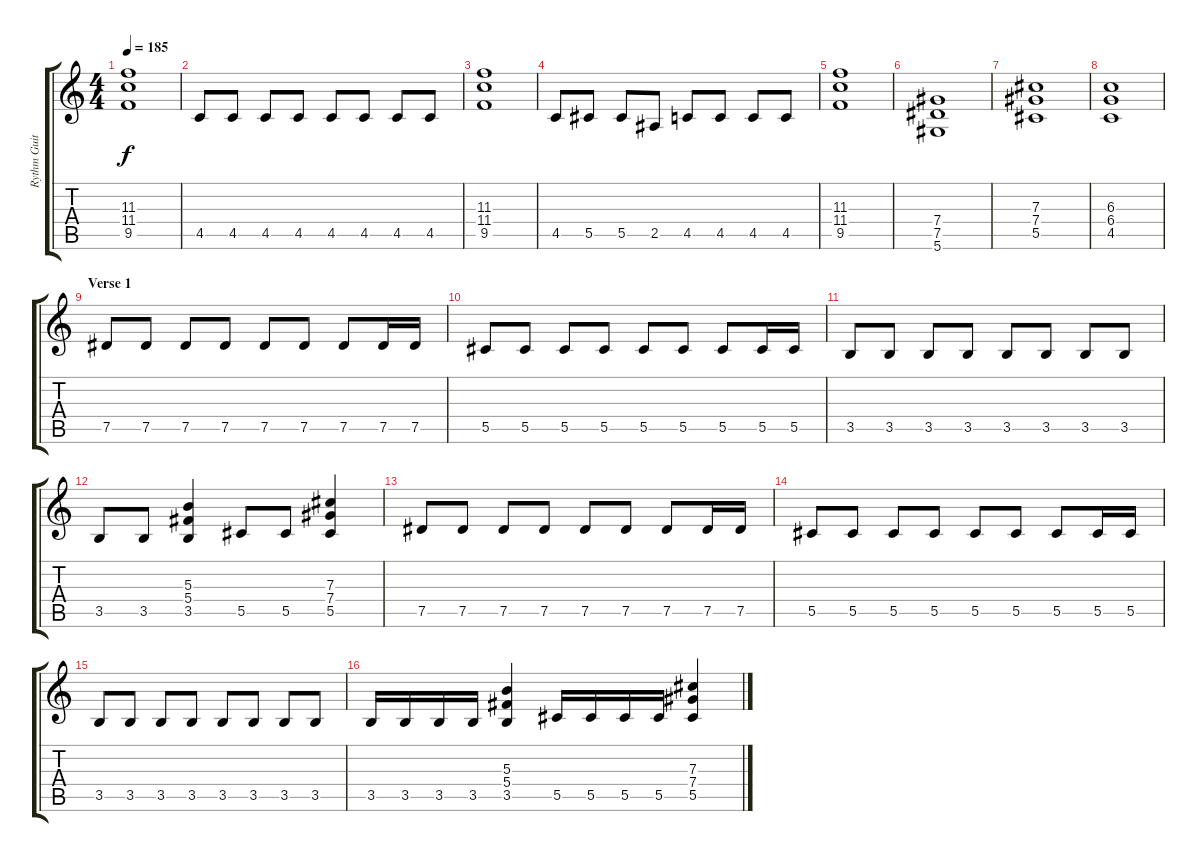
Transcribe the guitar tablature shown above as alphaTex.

\track ("Rythm Guitar 2 - Henjo Richter" "Rythm Guit") {instrument overdrivenguitar}
\staff {score tabs}
\tuning (Eb4 Bb3 Gb3 Db3 Ab2 Eb2) {hide}
\ts (4 4)
\section ("" "")
\tempo 185
\clef g2
\ks c
(11.3 11.4 9.5).1{dy f} |
4.5.8 4.5.8 4.5.8 4.5.8 4.5.8 4.5.8 4.5.8 4.5.8 |
(11.3 11.4 9.5).1 |
4.5.8 5.5.8 5.5.8 2.5.8 4.5.8 4.5.8 4.5.8 4.5.8 |
(11.3 11.4 9.5).1 |
(7.4 7.5 5.6).1 |
(7.3 7.4 5.5).1 |
(6.3 6.4 4.5).1 |
\section ("" "Verse 1")
7.5.8 7.5.8 7.5.8 7.5.8 7.5.8 7.5.8 7.5.8 7.5.16 7.5.16 |
5.5.8 5.5.8 5.5.8 5.5.8 5.5.8 5.5.8 5.5.8 5.5.16 5.5.16 |
3.5.8 3.5.8 3.5.8 3.5.8 3.5.8 3.5.8 3.5.8 3.5.8 |
3.5.8 3.5.8 (5.3 5.4 3.5).4 5.5.8 5.5.8 (7.3 7.4 5.5).4 |
7.5.8 7.5.8 7.5.8 7.5.8 7.5.8 7.5.8 7.5.8 7.5.16 7.5.16 |
5.5.8 5.5.8 5.5.8 5.5.8 5.5.8 5.5.8 5.5.8 5.5.16 5.5.16 |
3.5.8 3.5.8 3.5.8 3.5.8 3.5.8 3.5.8 3.5.8 3.5.8 |
3.5.16 3.5.16 3.5.16 3.5.16 (5.3 5.4 3.5).4 5.5.16 5.5.16 5.5.16 5.5.16 (7.3 7.4 5.5).4
